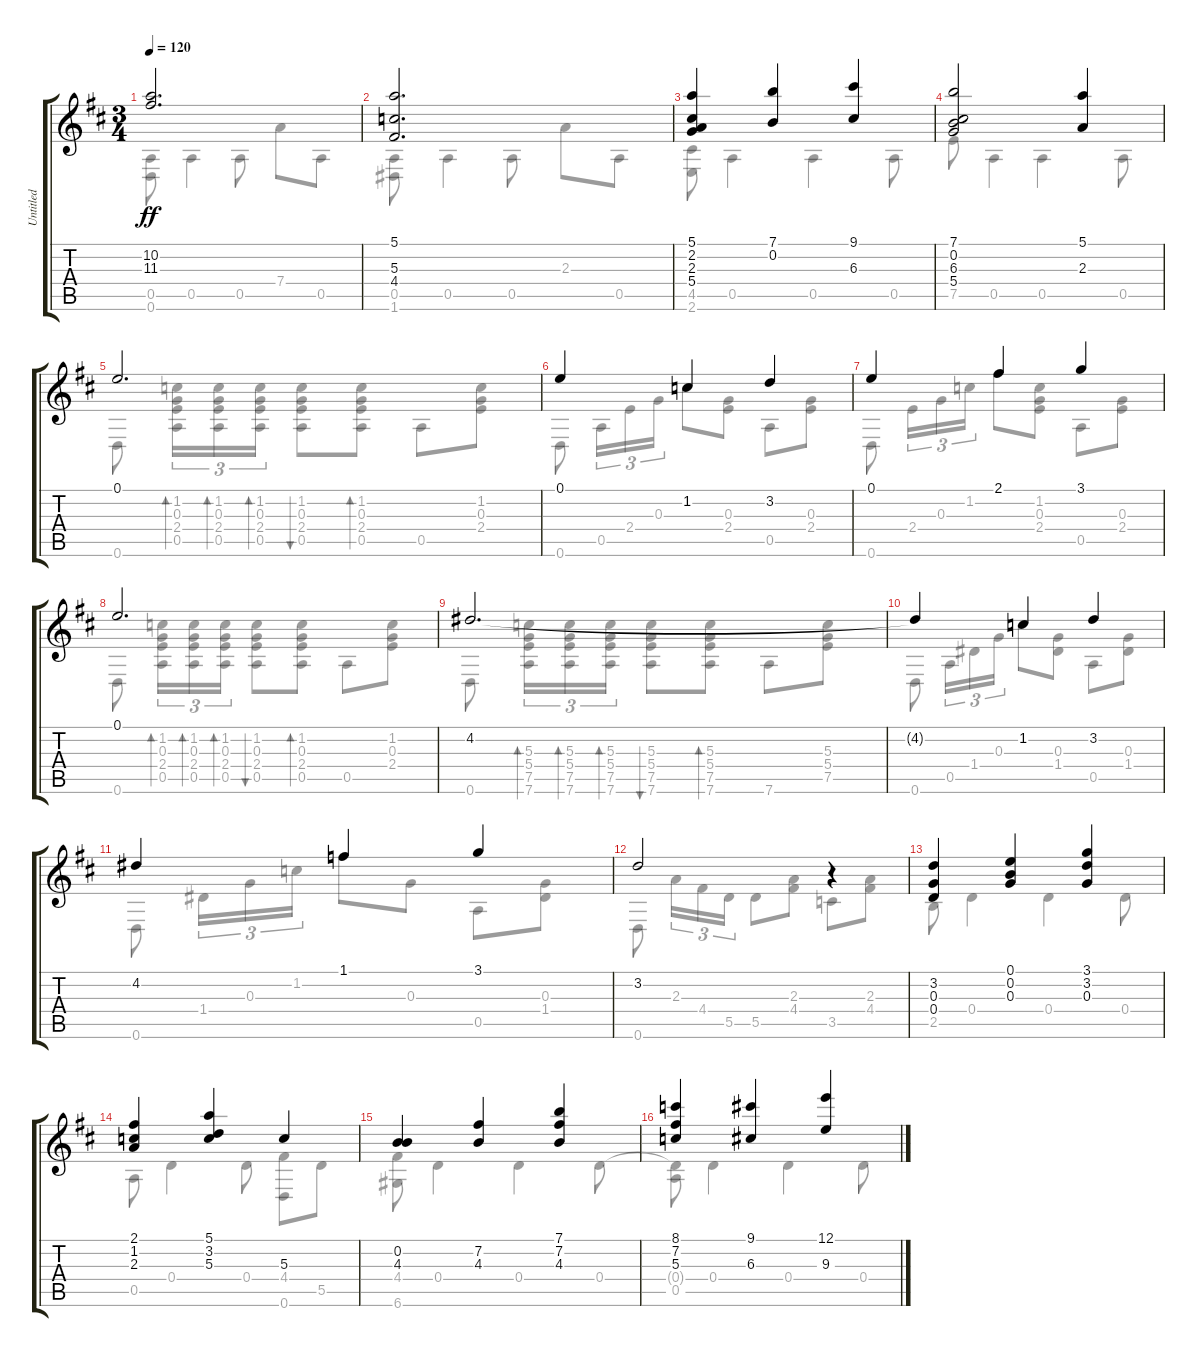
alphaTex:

\track ("Untitled" "Untitled") {instrument acousticguitarnylon}
\staff {score tabs}
\tuning (E4 B3 G3 D3 A2 D2) {hide}
\voice
\ts (3 4)
\tempo 120
\clef g2
\ks d
(10.2 11.3).2{d dy ff} |
(5.1 5.3 4.4).2{d} |
(5.1 2.2 2.3 5.4).4 (7.1 0.2).4 (9.1 6.3).4 |
(7.1 0.2 6.3 5.4).2 (5.1 2.3).4 |
0.1.2{d} |
0.1.4 1.2.4 3.2.4 |
0.1.4 2.1.4 3.1.4 |
0.1.2{d} |
4.2.2{d} |
4.2{t}.4 1.2.4 3.2.4 |
4.2.4 1.1.4 3.1.4 |
3.2.2 r.4 |
(3.2 0.3 0.4).4 (0.1 0.2 0.3).4 (3.1 3.2 0.3).4 |
(2.1 1.2 2.3).4 (5.1 3.2 5.3).4 5.3.4 |
(0.2 4.3).4 (7.2 4.3).4 (7.1 7.2 4.3).4 |
(8.1 7.2 5.3).4 (9.1 6.3).4 (12.1 9.3).4
\voice
\clef g2
\ottava regular
\simile none
\ks d
(0.5 0.6).8{dy ff} 0.5.4 0.5.8 7.4.8 0.5.8 |
(0.5 1.6).8 0.5.4 0.5.8 2.3.8 0.5.8 |
(4.5 2.6).8 0.5.4 0.5.4 0.5.8 |
7.5.8 0.5.4 0.5.4 0.5.8 |
0.6.8 (1.2 0.3 2.4 0.5).16{tu (3 2) bd 30} (1.2 0.3 2.4 0.5).16{tu (3 2) bd 30} (1.2 0.3 2.4 0.5).16{tu (3 2) bd 30} (1.2 0.3 2.4 0.5).8{bu 30} (1.2 0.3 2.4 0.5).8{bd 30} 0.5.8 (1.2 0.3 2.4).8 |
0.6.8 0.5.16{tu (3 2)} 2.4.16{tu (3 2)} 0.3.16{tu (3 2)} 1.2.8 (0.3 2.4).8 0.5.8 (0.3 2.4).8 |
0.6.8 2.4.16{tu (3 2)} 0.3.16{tu (3 2)} 1.2.16{tu (3 2)} 2.1.8 (1.2 0.3 2.4).8 0.5.8 (0.3 2.4).8 |
0.6.8 (1.2 0.3 2.4 0.5).16{tu (3 2) bd 30} (1.2 0.3 2.4 0.5).16{tu (3 2) bd 30} (1.2 0.3 2.4 0.5).16{tu (3 2) bd 30} (1.2 0.3 2.4 0.5).8{bu 30} (1.2 0.3 2.4 0.5).8{bd 30} 0.5.8 (1.2 0.3 2.4).8 |
0.6.8 (5.3 5.4 7.5 7.6).16{tu (3 2) bd 30} (5.3 5.4 7.5 7.6).16{tu (3 2) bd 30} (5.3 5.4 7.5 7.6).16{tu (3 2) bd 30} (5.3 5.4 7.5 7.6).8{bu 30} (5.3 5.4 7.5 7.6).8{bd 30} 7.6.8 (5.3 5.4 7.5).8 |
0.6.8 0.5.16{tu (3 2)} 1.4.16{tu (3 2)} 0.3.16{tu (3 2)} 1.2.8 (0.3 1.4).8 0.5.8 (0.3 1.4).8 |
0.6.8 1.4.16{tu (3 2)} 0.3.16{tu (3 2)} 1.2.16{tu (3 2)} 1.1.8 0.3.8 0.5.8 (0.3 1.4).8 |
0.6.8 2.3.16{tu (3 2)} 4.4.16{tu (3 2)} 5.5.16{tu (3 2)} 5.5.8 (2.3 4.4).8 3.5.8 (2.3 4.4).8 |
2.5.8 0.4.4 0.4.4 0.4.8 |
0.5.8 0.4.4 0.4.8 (4.4 0.6).8 5.5.8 |
(4.4 6.6).8 0.4.4 0.4.4 0.4.8 |
(0.4{t} 0.5).8 0.4.4 0.4.4 0.4.8
